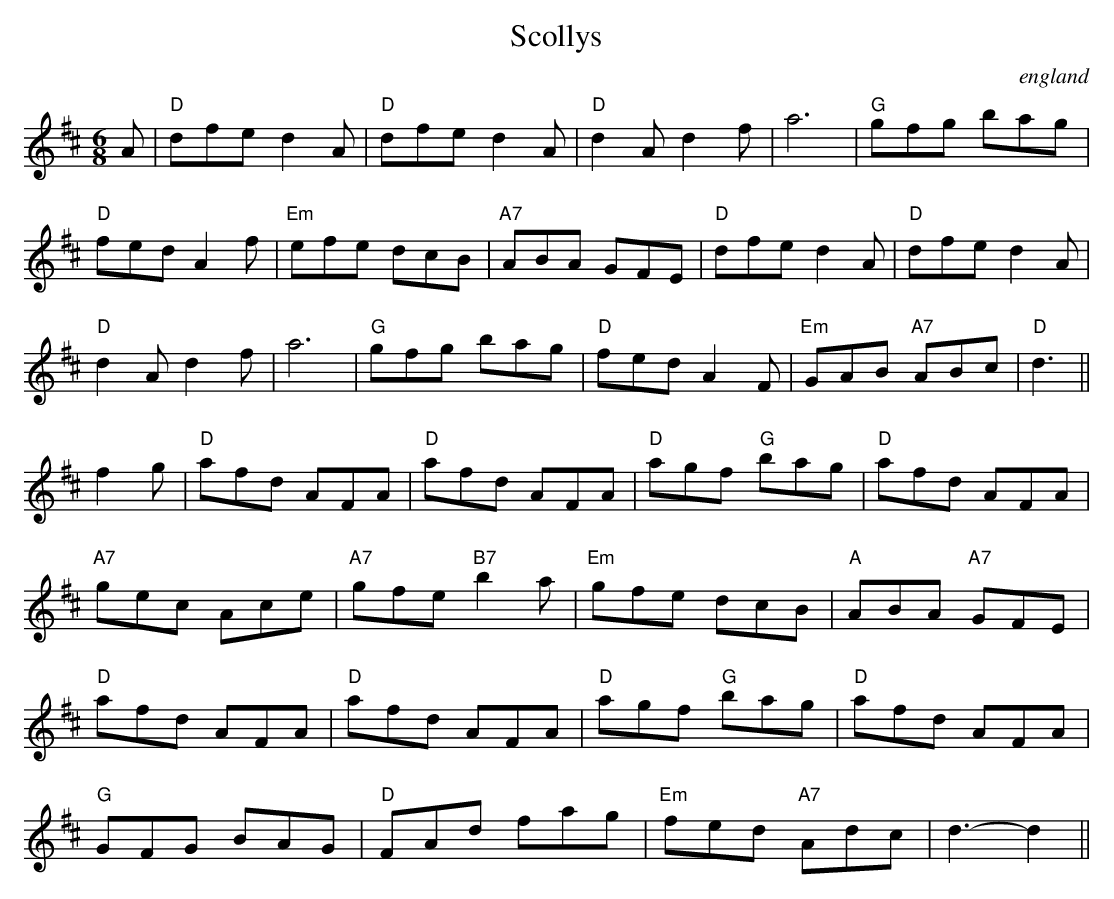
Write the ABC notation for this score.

X:1
T:Scollys
O:england
M:6/8
K:D
A|"D"dfe d2A|"D"dfe d2A|"D"d2A d2f|a6|"G"gfg bag|
"D"fed A2f|"Em"efe dcB|"A7"ABA GFE|"D"dfe d2A|"D"dfe d2A|
"D"d2A d2f|a6|"G"gfg bag|"D"fed A2F|"Em"GAB "A7"ABc|"D"d3 ||
f2g |"D"afd AFA|"D"afd AFA|"D"agf "G"bag|"D"afd AFA|
"A7"gec Ace|"A7"gfe "B7"b2a|"Em"gfe dcB|"A"ABA "A7"GFE|
"D"afd AFA|"D"afd AFA|"D"agf "G"bag|"D"afd AFA|
"G"GFG BAG|"D"FAd fag|"Em"fed "A7"Adc|d3 -d2||
